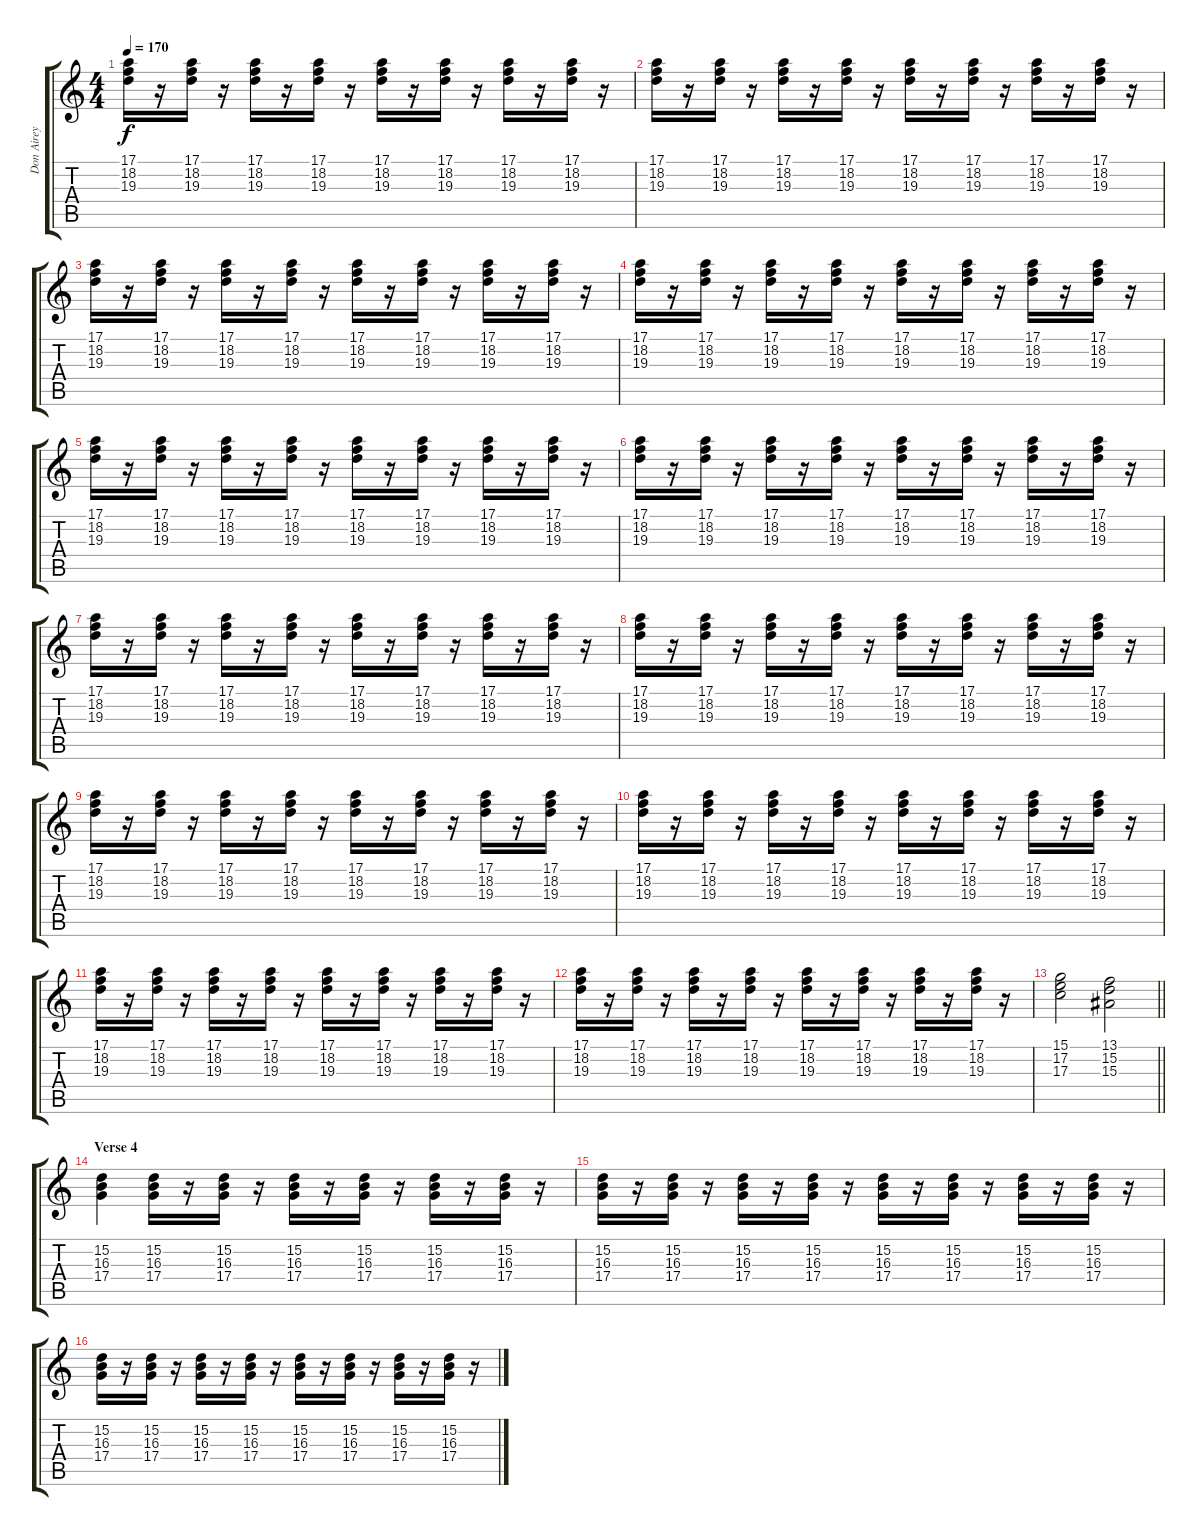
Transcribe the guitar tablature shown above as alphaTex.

\track ("Don Airey - Right Hand" "Don Airey ") {instrument drawbarorgan}
\staff {score tabs}
\tuning (E4 B3 G3 D3 A2 E2) {hide}
\ts (4 4)
\tempo 170
\clef g2
\ks c
(17.1 18.2 19.3).16{dy f} r.16 (17.1 18.2 19.3).16 r.16 (17.1 18.2 19.3).16 r.16 (17.1 18.2 19.3).16 r.16 (17.1 18.2 19.3).16 r.16 (17.1 18.2 19.3).16 r.16 (17.1 18.2 19.3).16 r.16 (17.1 18.2 19.3).16 r.16 |
(17.1 18.2 19.3).16 r.16 (17.1 18.2 19.3).16 r.16 (17.1 18.2 19.3).16 r.16 (17.1 18.2 19.3).16 r.16 (17.1 18.2 19.3).16 r.16 (17.1 18.2 19.3).16 r.16 (17.1 18.2 19.3).16 r.16 (17.1 18.2 19.3).16 r.16 |
(17.1 18.2 19.3).16 r.16 (17.1 18.2 19.3).16 r.16 (17.1 18.2 19.3).16 r.16 (17.1 18.2 19.3).16 r.16 (17.1 18.2 19.3).16 r.16 (17.1 18.2 19.3).16 r.16 (17.1 18.2 19.3).16 r.16 (17.1 18.2 19.3).16 r.16 |
(17.1 18.2 19.3).16 r.16 (17.1 18.2 19.3).16 r.16 (17.1 18.2 19.3).16 r.16 (17.1 18.2 19.3).16 r.16 (17.1 18.2 19.3).16 r.16 (17.1 18.2 19.3).16 r.16 (17.1 18.2 19.3).16 r.16 (17.1 18.2 19.3).16 r.16 |
(17.1 18.2 19.3).16 r.16 (17.1 18.2 19.3).16 r.16 (17.1 18.2 19.3).16 r.16 (17.1 18.2 19.3).16 r.16 (17.1 18.2 19.3).16 r.16 (17.1 18.2 19.3).16 r.16 (17.1 18.2 19.3).16 r.16 (17.1 18.2 19.3).16 r.16 |
(17.1 18.2 19.3).16 r.16 (17.1 18.2 19.3).16 r.16 (17.1 18.2 19.3).16 r.16 (17.1 18.2 19.3).16 r.16 (17.1 18.2 19.3).16 r.16 (17.1 18.2 19.3).16 r.16 (17.1 18.2 19.3).16 r.16 (17.1 18.2 19.3).16 r.16 |
(17.1 18.2 19.3).16 r.16 (17.1 18.2 19.3).16 r.16 (17.1 18.2 19.3).16 r.16 (17.1 18.2 19.3).16 r.16 (17.1 18.2 19.3).16 r.16 (17.1 18.2 19.3).16 r.16 (17.1 18.2 19.3).16 r.16 (17.1 18.2 19.3).16 r.16 |
(17.1 18.2 19.3).16 r.16 (17.1 18.2 19.3).16 r.16 (17.1 18.2 19.3).16 r.16 (17.1 18.2 19.3).16 r.16 (17.1 18.2 19.3).16 r.16 (17.1 18.2 19.3).16 r.16 (17.1 18.2 19.3).16 r.16 (17.1 18.2 19.3).16 r.16 |
(17.1 18.2 19.3).16 r.16 (17.1 18.2 19.3).16 r.16 (17.1 18.2 19.3).16 r.16 (17.1 18.2 19.3).16 r.16 (17.1 18.2 19.3).16 r.16 (17.1 18.2 19.3).16 r.16 (17.1 18.2 19.3).16 r.16 (17.1 18.2 19.3).16 r.16 |
(17.1 18.2 19.3).16 r.16 (17.1 18.2 19.3).16 r.16 (17.1 18.2 19.3).16 r.16 (17.1 18.2 19.3).16 r.16 (17.1 18.2 19.3).16 r.16 (17.1 18.2 19.3).16 r.16 (17.1 18.2 19.3).16 r.16 (17.1 18.2 19.3).16 r.16 |
(17.1 18.2 19.3).16 r.16 (17.1 18.2 19.3).16 r.16 (17.1 18.2 19.3).16 r.16 (17.1 18.2 19.3).16 r.16 (17.1 18.2 19.3).16 r.16 (17.1 18.2 19.3).16 r.16 (17.1 18.2 19.3).16 r.16 (17.1 18.2 19.3).16 r.16 |
(17.1 18.2 19.3).16 r.16 (17.1 18.2 19.3).16 r.16 (17.1 18.2 19.3).16 r.16 (17.1 18.2 19.3).16 r.16 (17.1 18.2 19.3).16 r.16 (17.1 18.2 19.3).16 r.16 (17.1 18.2 19.3).16 r.16 (17.1 18.2 19.3).16 r.16 |
\barLineRight lightlight
(15.1 17.2 17.3).2 (13.1 15.2 15.3).2 |
\section ("" "Verse 4")
(15.2 16.3 17.4).4 (15.2 16.3 17.4).16 r.16 (15.2 16.3 17.4).16 r.16 (15.2 16.3 17.4).16 r.16 (15.2 16.3 17.4).16 r.16 (15.2 16.3 17.4).16 r.16 (15.2 16.3 17.4).16 r.16 |
(15.2 16.3 17.4).16 r.16 (15.2 16.3 17.4).16 r.16 (15.2 16.3 17.4).16 r.16 (15.2 16.3 17.4).16 r.16 (15.2 16.3 17.4).16 r.16 (15.2 16.3 17.4).16 r.16 (15.2 16.3 17.4).16 r.16 (15.2 16.3 17.4).16 r.16 |
(15.2 16.3 17.4).16 r.16 (15.2 16.3 17.4).16 r.16 (15.2 16.3 17.4).16 r.16 (15.2 16.3 17.4).16 r.16 (15.2 16.3 17.4).16 r.16 (15.2 16.3 17.4).16 r.16 (15.2 16.3 17.4).16 r.16 (15.2 16.3 17.4).16 r.16
